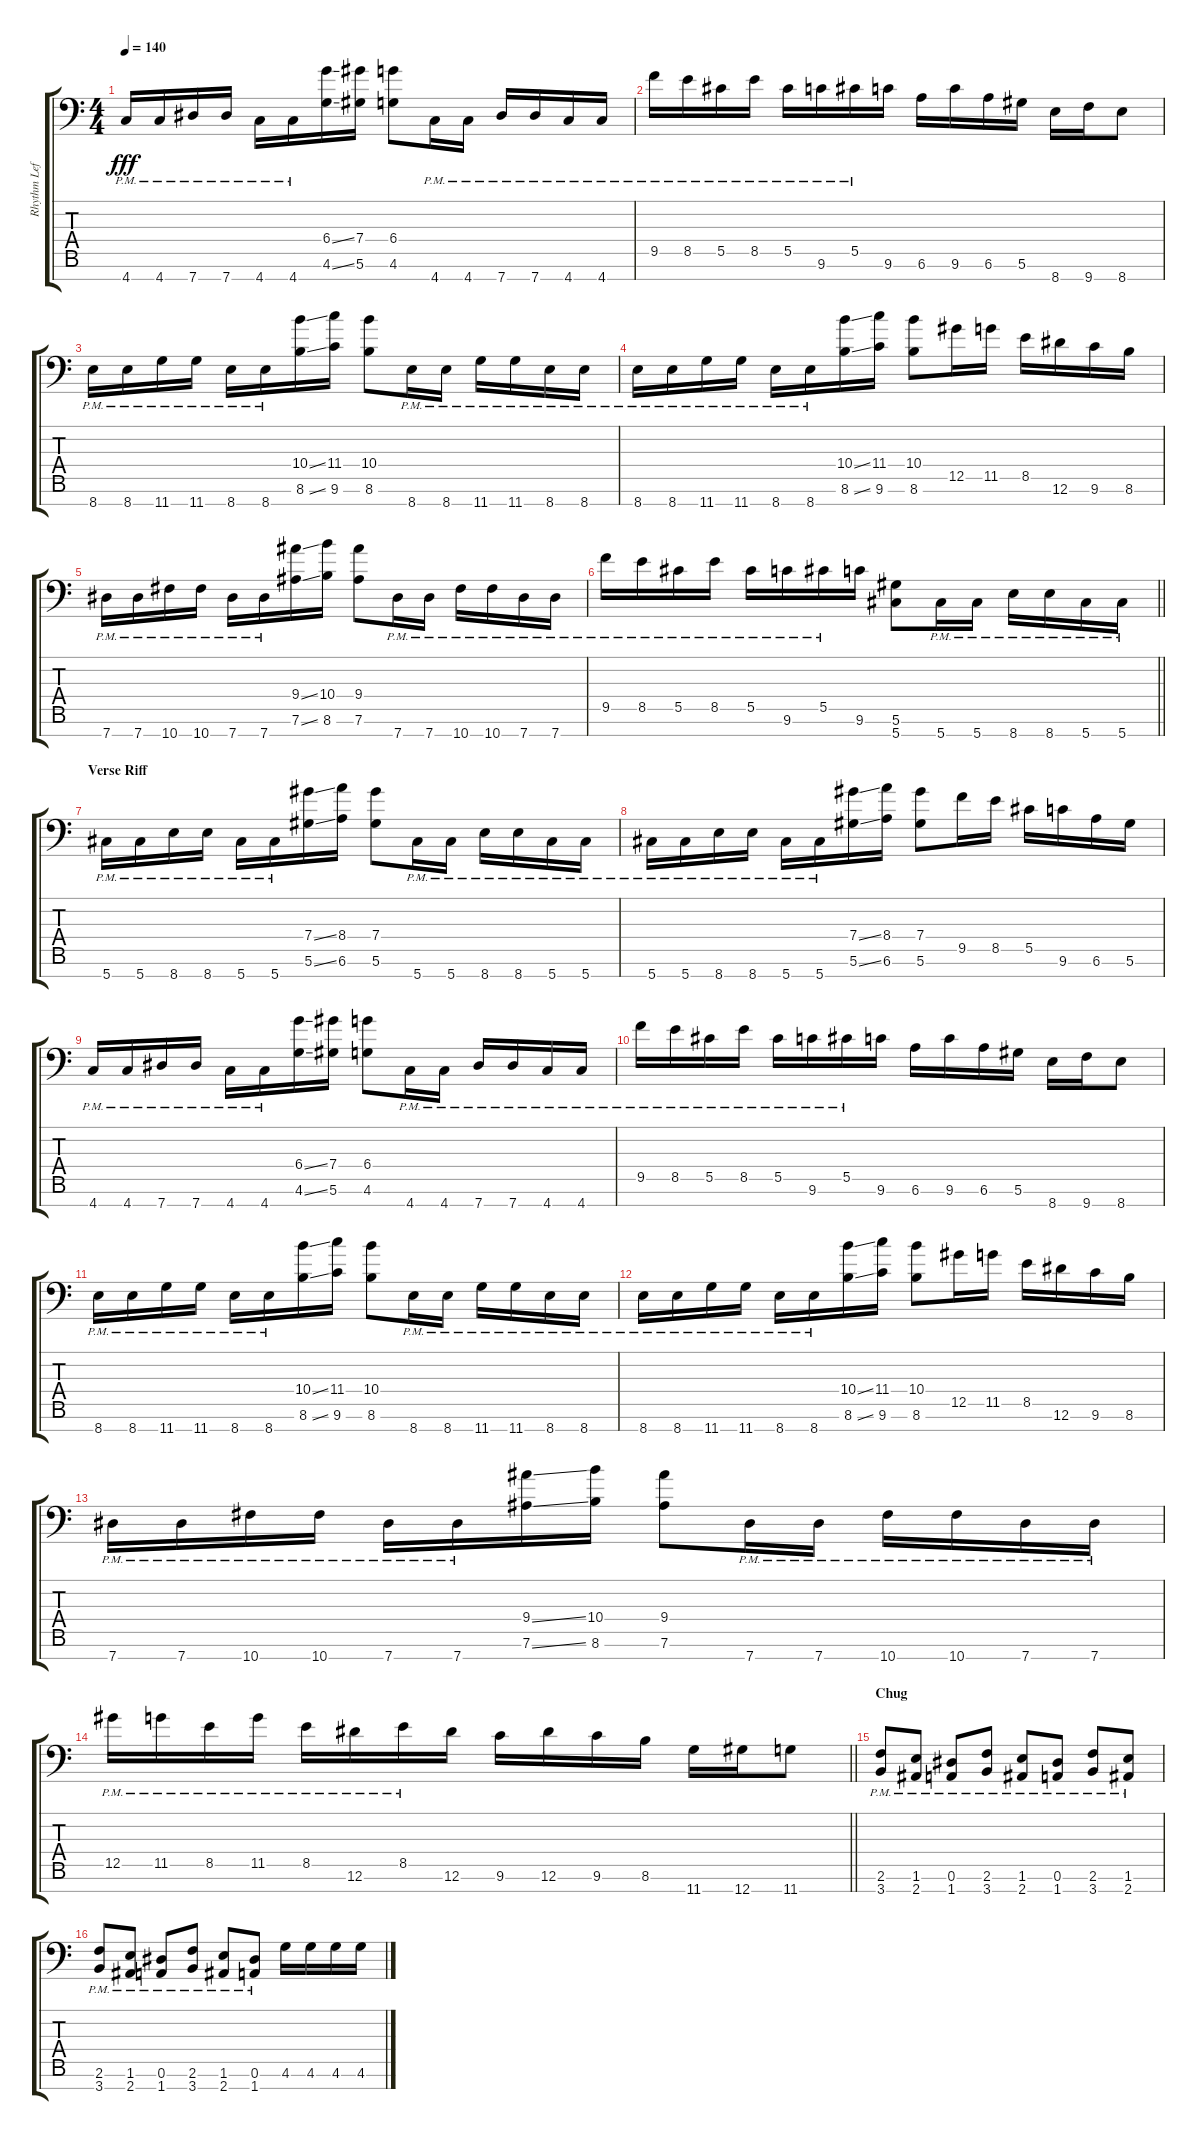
\track ("Rhythm Left" "Rhythm Lef") {instrument distortionguitar}
\staff {score tabs}
\tuning (Eb4 Bb3 Gb3 Db3 Ab2 Eb2 Ab1) {hide}
\ts (4 4)
\tempo 140
\clef f4
\ks c
4.7{pm}.16{dy fff} 4.7{pm}.16 7.7{pm}.16 7.7{pm}.16 4.7{pm}.16 4.7{pm}.16 (6.4{ss} 4.6{ss}).16 (7.4 5.6).16 (6.4 4.6).8 4.7{pm}.16 4.7{pm}.16 7.7{pm}.16 7.7{pm}.16 4.7{pm}.16 4.7{pm}.16 |
9.5{pm}.16 8.5{pm}.16 5.5{pm}.16 8.5{pm}.16 5.5{pm}.16 9.6{pm}.16 5.5{pm}.16 9.6.16 6.6.16 9.6.16 6.6.16 5.6.16 8.7.16 9.7.16 8.7.8 |
8.7{pm}.16 8.7{pm}.16 11.7{pm}.16 11.7{pm}.16 8.7{pm}.16 8.7{pm}.16 (10.4{ss} 8.6{ss}).16 (11.4 9.6).16 (10.4 8.6).8 8.7{pm}.16 8.7{pm}.16 11.7{pm}.16 11.7{pm}.16 8.7{pm}.16 8.7{pm}.16 |
8.7{pm}.16 8.7{pm}.16 11.7{pm}.16 11.7{pm}.16 8.7{pm}.16 8.7{pm}.16 (10.4{ss} 8.6{ss}).16 (11.4 9.6).16 (10.4 8.6).8 12.5.16 11.5.16 8.5.16 12.6.16 9.6.16 8.6.16 |
7.7{pm}.16 7.7{pm}.16 10.7{pm}.16 10.7{pm}.16 7.7{pm}.16 7.7{pm}.16 (9.4{ss} 7.6{ss}).16 (10.4 8.6).16 (9.4 7.6).8 7.7{pm}.16 7.7{pm}.16 10.7{pm}.16 10.7{pm}.16 7.7{pm}.16 7.7{pm}.16 |
\barLineRight lightlight
9.5{pm}.16 8.5{pm}.16 5.5{pm}.16 8.5{pm}.16 5.5{pm}.16 9.6{pm}.16 5.5{pm}.16 9.6.16 (5.6 5.7).8 5.7{pm}.16 5.7{pm}.16 8.7{pm}.16 8.7{pm}.16 5.7{pm}.16 5.7{pm}.16 |
\section ("" "Verse Riff")
5.7{pm}.16 5.7{pm}.16 8.7{pm}.16 8.7{pm}.16 5.7{pm}.16 5.7{pm}.16 (7.4{ss} 5.6{ss}).16 (8.4 6.6).16 (7.4 5.6).8 5.7{pm}.16 5.7{pm}.16 8.7{pm}.16 8.7{pm}.16 5.7{pm}.16 5.7{pm}.16 |
5.7{pm}.16 5.7{pm}.16 8.7{pm}.16 8.7{pm}.16 5.7{pm}.16 5.7{pm}.16 (7.4{ss} 5.6{ss}).16 (8.4 6.6).16 (7.4 5.6).8 9.5.16 8.5.16 5.5.16 9.6.16 6.6.16 5.6.16 |
4.7{pm}.16 4.7{pm}.16 7.7{pm}.16 7.7{pm}.16 4.7{pm}.16 4.7{pm}.16 (6.4{ss} 4.6{ss}).16 (7.4 5.6).16 (6.4 4.6).8 4.7{pm}.16 4.7{pm}.16 7.7{pm}.16 7.7{pm}.16 4.7{pm}.16 4.7{pm}.16 |
9.5{pm}.16 8.5{pm}.16 5.5{pm}.16 8.5{pm}.16 5.5{pm}.16 9.6{pm}.16 5.5{pm}.16 9.6.16 6.6.16 9.6.16 6.6.16 5.6.16 8.7.16 9.7.16 8.7.8 |
8.7{pm}.16 8.7{pm}.16 11.7{pm}.16 11.7{pm}.16 8.7{pm}.16 8.7{pm}.16 (10.4{ss} 8.6{ss}).16 (11.4 9.6).16 (10.4 8.6).8 8.7{pm}.16 8.7{pm}.16 11.7{pm}.16 11.7{pm}.16 8.7{pm}.16 8.7{pm}.16 |
8.7{pm}.16 8.7{pm}.16 11.7{pm}.16 11.7{pm}.16 8.7{pm}.16 8.7{pm}.16 (10.4{ss} 8.6{ss}).16 (11.4 9.6).16 (10.4 8.6).8 12.5.16 11.5.16 8.5.16 12.6.16 9.6.16 8.6.16 |
7.7{pm}.16 7.7{pm}.16 10.7{pm}.16 10.7{pm}.16 7.7{pm}.16 7.7{pm}.16 (9.4{ss} 7.6{ss}).16 (10.4 8.6).16 (9.4 7.6).8 7.7{pm}.16 7.7{pm}.16 10.7{pm}.16 10.7{pm}.16 7.7{pm}.16 7.7{pm}.16 |
\barLineRight lightlight
12.5{pm}.16 11.5{pm}.16 8.5{pm}.16 11.5{pm}.16 8.5{pm}.16 12.6{pm}.16 8.5{pm}.16 12.6.16 9.6.16 12.6.16 9.6.16 8.6.16 11.7.16 12.7.16 11.7.8 |
\section ("" "Chug")
(2.6{pm} 3.7{pm}).8 (1.6{pm} 2.7{pm}).8 (0.6{pm} 1.7{pm}).8 (2.6{pm} 3.7{pm}).8 (1.6{pm} 2.7{pm}).8 (0.6{pm} 1.7{pm}).8 (2.6{pm} 3.7{pm}).8 (1.6{pm} 2.7{pm}).8 |
(2.6{pm} 3.7{pm}).8 (1.6{pm} 2.7{pm}).8 (0.6{pm} 1.7{pm}).8 (2.6{pm} 3.7{pm}).8 (1.6{pm} 2.7{pm}).8 (0.6{pm} 1.7{pm}).8 4.6.16 4.6.16 4.6.16 4.6.16
